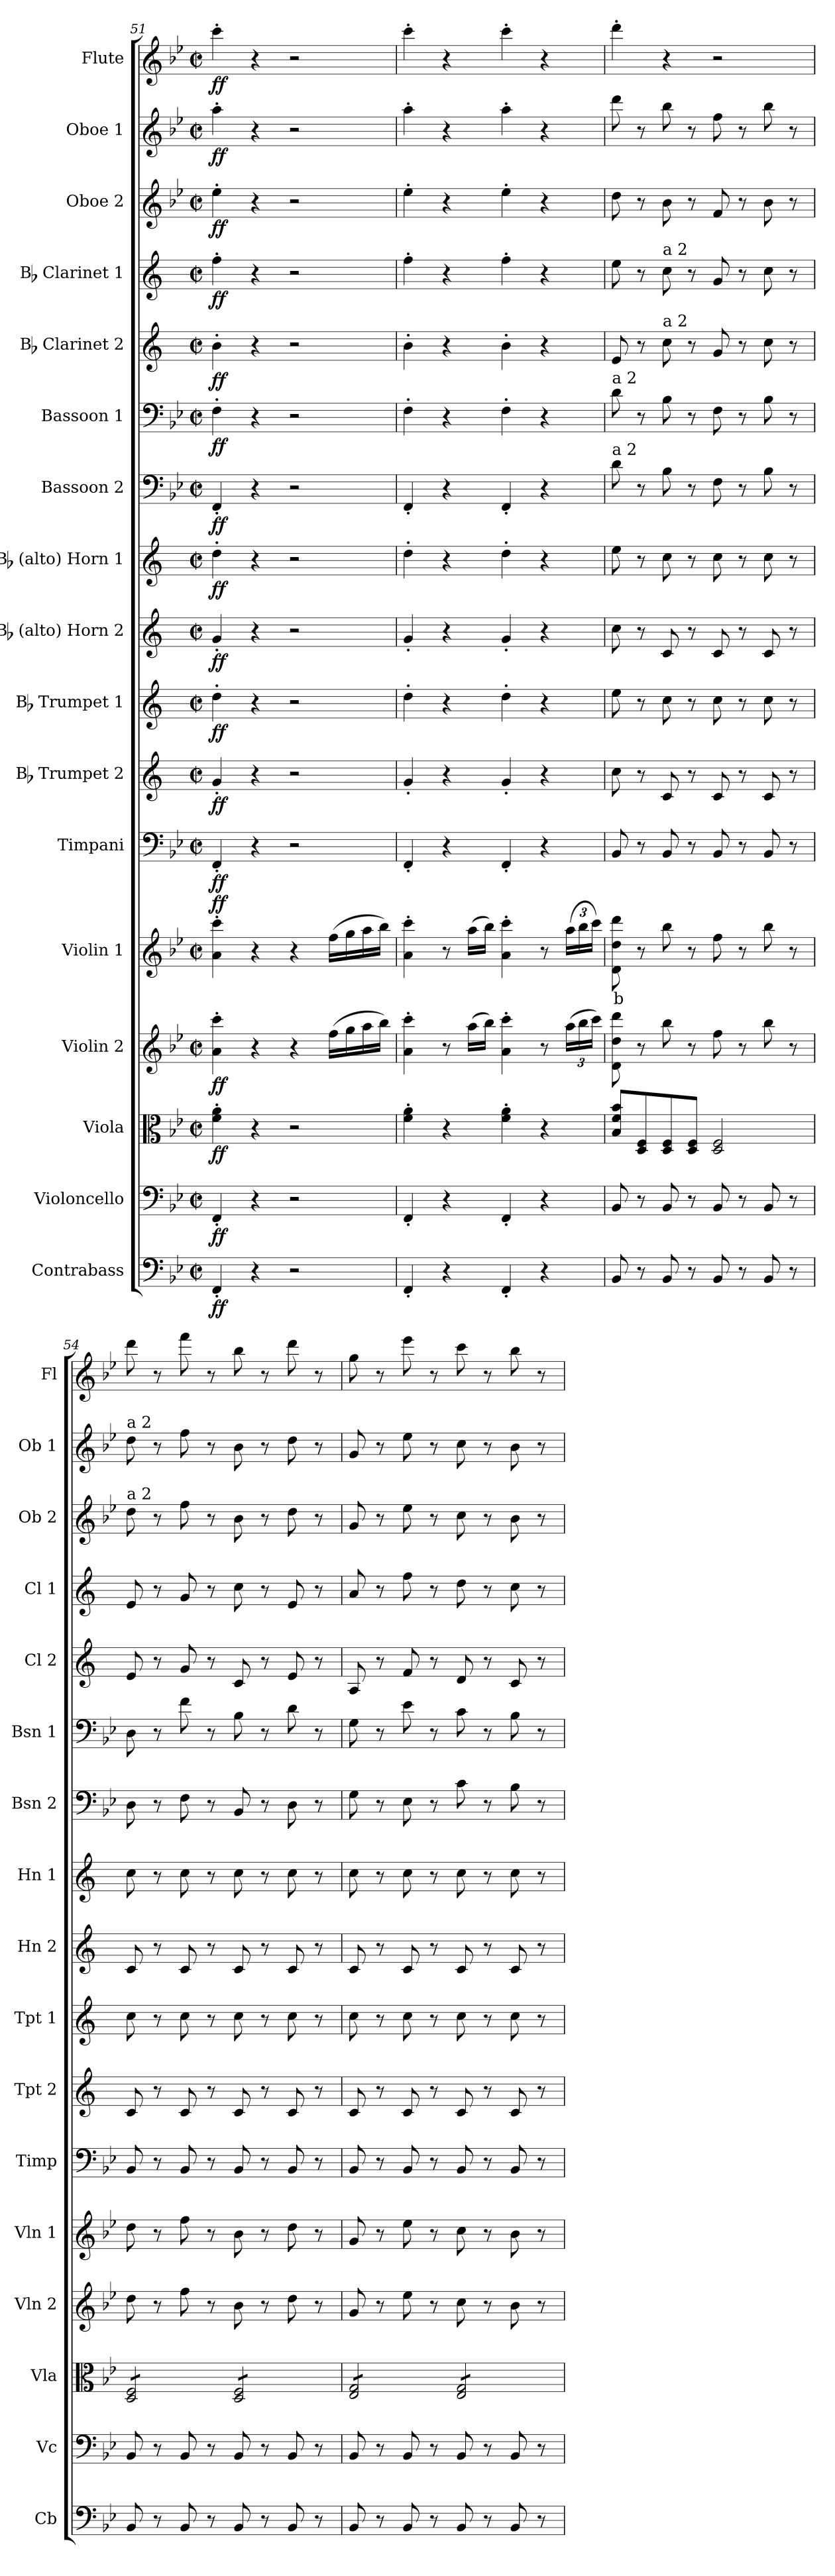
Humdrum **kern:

**kern	**dynam	**kern	**dynam	**kern	**dynam	**kern	**dynam	**kern	**text	**dynam	**kern	**dynam	**kern	**dynam	**kern	**dynam	**kern	**dynam	**kern	**dynam	**kern	**dynam	**kern	**dynam	**kern	**dynam	**kern	**dynam	**kern	**dynam	**kern	**dynam	**kern	**dynam
*part17	*part17	*part16	*part16	*part15	*part15	*part14	*part14	*part13	*part13	*part13	*part12	*part12	*part11	*part11	*part10	*part10	*part9	*part9	*part8	*part8	*part7	*part7	*part6	*part6	*part5	*part5	*part4	*part4	*part3	*part3	*part2	*part2	*part1	*part1
*staff17	*staff17	*staff16	*staff16	*staff15	*staff15	*staff14	*staff14	*staff13	*staff13	*staff13	*staff12	*staff12	*staff11	*staff11	*staff10	*staff10	*staff9	*staff9	*staff8	*staff8	*staff7	*staff7	*staff6	*staff6	*staff5	*staff5	*staff4	*staff4	*staff3	*staff3	*staff2	*staff2	*staff1	*staff1
*I"Contrabass	*	*I"Violoncello	*	*I"Viola	*	*I"Violin 2	*	*I"Violin 1	*	*	*I"Timpani	*	*I"Bb Trumpet 2	*	*I"Bb Trumpet 1	*	*I"Bb (alto) Horn 2	*	*I"Bb (alto) Horn 1	*	*I"Bassoon 2	*	*I"Bassoon 1	*	*I"Bb Clarinet 2	*	*I"Bb Clarinet 1	*	*I"Oboe 2	*	*I"Oboe 1	*	*I"Flute	*
*I'Cb	*	*I'Vc	*	*I'Vla	*	*I'Vln 2	*	*I'Vln 1	*	*	*I'Timp	*	*I'Tpt 2	*	*I'Tpt 1	*	*I'Hn 2	*	*I'Hn 1	*	*I'Bsn 2	*	*I'Bsn 1	*	*I'Cl 2	*	*I'Cl 1	*	*I'Ob 2	*	*I'Ob 1	*	*I'Fl	*
*clefF4	*	*clefF4	*	*clefC3	*	*clefG2	*	*clefG2	*	*	*clefF4	*	*clefG2	*	*clefG2	*	*clefG2	*	*clefG2	*	*clefF4	*	*clefF4	*	*clefG2	*	*clefG2	*	*clefG2	*	*clefG2	*	*clefG2	*
*ITrd7c12	*	*	*	*	*	*	*	*	*	*	*	*	*ITrd1c2	*	*ITrd1c2	*	*ITrd1c2	*	*ITrd1c2	*	*	*	*	*	*ITrd1c2	*	*ITrd1c2	*	*	*	*	*	*	*
*k[b-e-]	*	*k[b-e-]	*	*k[b-e-]	*	*k[b-e-]	*	*k[b-e-]	*	*	*k[b-e-]	*	*k[b-e-]	*	*k[b-e-]	*	*k[b-e-]	*	*k[b-e-]	*	*k[b-e-]	*	*k[b-e-]	*	*k[b-e-]	*	*k[b-e-]	*	*k[b-e-]	*	*k[b-e-]	*	*k[b-e-]	*
*M2/2	*	*M2/2	*	*M2/2	*	*M2/2	*	*M2/2	*	*	*M2/2	*	*M2/2	*	*M2/2	*	*M2/2	*	*M2/2	*	*M2/2	*	*M2/2	*	*M2/2	*	*M2/2	*	*M2/2	*	*M2/2	*	*M2/2	*
*met(c|)	*	*met(c|)	*	*met(c|)	*	*met(c|)	*	*met(c|)	*	*	*met(c|)	*	*met(c|)	*	*met(c|)	*	*met(c|)	*	*met(c|)	*	*met(c|)	*	*met(c|)	*	*met(c|)	*	*met(c|)	*	*met(c|)	*	*met(c|)	*	*met(c|)	*
=51	=51	=51	=51	=51	=51	=51	=51	=51	=51	=51	=51	=51	=51	=51	=51	=51	=51	=51	=51	=51	=51	=51	=51	=51	=51	=51	=51	=51	=51	=51	=51	=51	=51	=51
!	!LO:DY:b	!	!LO:DY:b	!	!LO:DY:b	!	!LO:DY:b	!	!	!LO:DY:b	!	!LO:DY:b	!	!LO:DY:b	!	!LO:DY:b	!	!LO:DY:b	!	!LO:DY:b	!	!LO:DY:b	!	!LO:DY:b	!	!LO:DY:b	!	!LO:DY:b	!	!LO:DY:b	!	!LO:DY:b	!	!LO:DY:b
4FFF'/	ff	4FF'/	ff	4f\' 4a\'	ff	4a\' 4ccc\'	ff	4a\' 4ccc\'	.	ff	4FF'/	ff	4f'/	ff	4cc'\	ff	4f'/	ff	4cc'\	ff	4FF'/	ff	4F'\	ff	4a'\	ff	4ee-'\	ff	4ee-'\	ff	4aa'\	ff	4ccc'\	ff
4r	.	4r	.	4r	.	4r	.	4r	.	.	4r	.	4r	.	4r	.	4r	.	4r	.	4r	.	4r	.	4r	.	4r	.	4r	.	4r	.	4r	.
2r	.	2r	.	2r	.	4r	.	4r	.	.	2r	.	2r	.	2r	.	2r	.	2r	.	2r	.	2r	.	2r	.	2r	.	2r	.	2r	.	2r	.
.	.	.	.	.	.	(16ff\LL	.	(16ff\LL	.	.	.	.	.	.	.	.	.	.	.	.	.	.	.	.	.	.	.	.	.	.	.	.	.	.
.	.	.	.	.	.	16gg\	.	16gg\	.	.	.	.	.	.	.	.	.	.	.	.	.	.	.	.	.	.	.	.	.	.	.	.	.	.
.	.	.	.	.	.	16aa\	.	16aa\	.	.	.	.	.	.	.	.	.	.	.	.	.	.	.	.	.	.	.	.	.	.	.	.	.	.
.	.	.	.	.	.	16bb-\JJ)	.	16bb-\JJ)	.	.	.	.	.	.	.	.	.	.	.	.	.	.	.	.	.	.	.	.	.	.	.	.	.	.
!!LO:PB:g=z
=52	=52	=52	=52	=52	=52	=52	=52	=52	=52	=52	=52	=52	=52	=52	=52	=52	=52	=52	=52	=52	=52	=52	=52	=52	=52	=52	=52	=52	=52	=52	=52	=52	=52	=52
4FFF'/	.	4FF'/	.	4f\' 4a\'	.	4a\' 4ccc\'	.	4a\' 4ccc\'	.	.	4FF'/	.	4f'/	.	4cc'\	.	4f'/	.	4cc'\	.	4FF'/	.	4F'\	.	4a'\	.	4ee-'\	.	4ee-'\	.	4aa'\	.	4ccc'\	.
4r	.	4r	.	4r	.	8r	.	8r	.	.	4r	.	4r	.	4r	.	4r	.	4r	.	4r	.	4r	.	4r	.	4r	.	4r	.	4r	.	4r	.
.	.	.	.	.	.	(16aa\LL	.	(16aa\LL	.	.	.	.	.	.	.	.	.	.	.	.	.	.	.	.	.	.	.	.	.	.	.	.	.	.
.	.	.	.	.	.	16bb-\JJ)	.	16bb-\JJ)	.	.	.	.	.	.	.	.	.	.	.	.	.	.	.	.	.	.	.	.	.	.	.	.	.	.
4FFF'/	.	4FF'/	.	4f\' 4a\'	.	4a\' 4ccc\'	.	4a\' 4ccc\'	.	.	4FF'/	.	4f'/	.	4cc'\	.	4f'/	.	4cc'\	.	4FF'/	.	4F'\	.	4a'\	.	4ee-'\	.	4ee-'\	.	4aa'\	.	4ccc'\	.
4r	.	4r	.	4r	.	8r	.	8r	.	.	4r	.	4r	.	4r	.	4r	.	4r	.	4r	.	4r	.	4r	.	4r	.	4r	.	4r	.	4r	.
*	*	*	*	*	*	*Xbrackettup	*	*Xbrackettup	*	*	*	*	*	*	*	*	*	*	*	*	*	*	*	*	*	*	*	*	*	*	*	*	*	*
.	.	.	.	.	.	(24aa\LL	.	(24aa\LL	.	.	.	.	.	.	.	.	.	.	.	.	.	.	.	.	.	.	.	.	.	.	.	.	.	.
.	.	.	.	.	.	24bb-\	.	24bb-\	.	.	.	.	.	.	.	.	.	.	.	.	.	.	.	.	.	.	.	.	.	.	.	.	.	.
.	.	.	.	.	.	24ccc\JJ)	.	24ccc\JJ)	.	.	.	.	.	.	.	.	.	.	.	.	.	.	.	.	.	.	.	.	.	.	.	.	.	.
=53	=53	=53	=53	=53	=53	=53	=53	=53	=53	=53	=53	=53	=53	=53	=53	=53	=53	=53	=53	=53	=53	=53	=53	=53	=53	=53	=53	=53	=53	=53	=53	=53	=53	=53
!	!	!	!	!	!	!	!	!	!	!	!	!	!	!	!	!	!	!	!	!	!	!	!LO:TX:a:t=a 2	!	!	!	!	!	!	!	!	!	!	!
!	!	!	!	!	!	!	!	!	!	!	!	!	!	!	!	!	!	!	!	!	!LO:TX:a:t=a 2	!	!	!	!	!	!	!	!	!	!	!	!	!
!	!	!	!	!	!	!	!	!	!LO:LY:b:color=#FF0000	!	!	!	!	!	!	!	!	!	!	!	!	!	!	!	!	!	!	!	!	!	!	!	!	!
8BBB-/	.	8BB-/	.	8B-/ 8f/ 8b-/L	.	8d\ 8dd\ 8ddd\	.	8d\ 8dd\ 8ddd\	b	.	8BB-/	.	8b-\	.	8dd\	.	8b-\	.	8dd\	.	8d\	.	8d\	.	8d/	.	8dd\	.	8dd\	.	8ddd\	.	4ddd'\	.
8r	.	8r	.	8D/ 8F/	.	8r	.	8r	.	.	8r	.	8r	.	8r	.	8r	.	8r	.	8r	.	8r	.	8r	.	8r	.	8r	.	8r	.	.	.
!	!	!	!	!	!	!	!	!	!	!	!	!	!	!	!	!	!	!	!	!	!	!	!	!	!	!	!LO:TX:a:t=a 2	!	!	!	!	!	!	!
!	!	!	!	!	!	!	!	!	!	!	!	!	!	!	!	!	!	!	!	!	!	!	!	!	!LO:TX:a:t=a 2	!	!	!	!	!	!	!	!	!
8BBB-/	.	8BB-/	.	8D/ 8F/	.	8bb-\	.	8bb-\	.	.	8BB-/	.	8B-/	.	8b-\	.	8B-/	.	8b-\	.	8B-\	.	8B-\	.	8b-\	.	8b-\	.	8b-\	.	8bb-\	.	4r	.
8r	.	8r	.	8D/ 8F/J	.	8r	.	8r	.	.	8r	.	8r	.	8r	.	8r	.	8r	.	8r	.	8r	.	8r	.	8r	.	8r	.	8r	.	.	.
8BBB-/	.	8BB-/	.	2D/ 2F/	.	8ff\	.	8ff\	.	.	8BB-/	.	8B-/	.	8b-\	.	8B-/	.	8b-\	.	8F\	.	8F\	.	8f/	.	8f/	.	8f/	.	8ff\	.	2r	.
8r	.	8r	.	.	.	8r	.	8r	.	.	8r	.	8r	.	8r	.	8r	.	8r	.	8r	.	8r	.	8r	.	8r	.	8r	.	8r	.	.	.
8BBB-/	.	8BB-/	.	.	.	8bb-\	.	8bb-\	.	.	8BB-/	.	8B-/	.	8b-\	.	8B-/	.	8b-\	.	8B-\	.	8B-\	.	8b-\	.	8b-\	.	8b-\	.	8bb-\	.	.	.
8r	.	8r	.	.	.	8r	.	8r	.	.	8r	.	8r	.	8r	.	8r	.	8r	.	8r	.	8r	.	8r	.	8r	.	8r	.	8r	.	.	.
=54	=54	=54	=54	=54	=54	=54	=54	=54	=54	=54	=54	=54	=54	=54	=54	=54	=54	=54	=54	=54	=54	=54	=54	=54	=54	=54	=54	=54	=54	=54	=54	=54	=54	=54
!	!	!	!	!	!	!	!	!	!	!	!	!	!	!	!	!	!	!	!	!	!	!	!	!	!	!	!	!	!	!	!LO:TX:a:t=a 2	!	!	!
!	!	!	!	!	!	!	!	!	!	!	!	!	!	!	!	!	!	!	!	!	!	!	!	!	!	!	!	!	!LO:TX:a:t=a 2	!	!	!	!	!
*	*	*	*	*tremolo	*	*	*	*	*	*	*	*	*	*	*	*	*	*	*	*	*	*	*	*	*	*	*	*	*	*	*	*	*	*
8BBB-/	.	8BB-/	.	8D/ 8F/L	.	8dd\	.	8dd\	.	.	8BB-/	.	8B-/	.	8b-\	.	8B-/	.	8b-\	.	8D\	.	8D\	.	8d/	.	8d/	.	8dd\	.	8dd\	.	8ddd\	.
8r	.	8r	.	8D/ 8F/	.	8r	.	8r	.	.	8r	.	8r	.	8r	.	8r	.	8r	.	8r	.	8r	.	8r	.	8r	.	8r	.	8r	.	8r	.
8BBB-/	.	8BB-/	.	8D/ 8F/	.	8ff\	.	8ff\	.	.	8BB-/	.	8B-/	.	8b-\	.	8B-/	.	8b-\	.	8F\	.	8f\	.	8f/	.	8f/	.	8ff\	.	8ff\	.	8fff\	.
8r	.	8r	.	8D/ 8F/J	.	8r	.	8r	.	.	8r	.	8r	.	8r	.	8r	.	8r	.	8r	.	8r	.	8r	.	8r	.	8r	.	8r	.	8r	.
8BBB-/	.	8BB-/	.	8D/ 8F/L	.	8b-\	.	8b-\	.	.	8BB-/	.	8B-/	.	8b-\	.	8B-/	.	8b-\	.	8BB-/	.	8B-\	.	8B-/	.	8b-\	.	8b-\	.	8b-\	.	8bb-\	.
8r	.	8r	.	8D/ 8F/	.	8r	.	8r	.	.	8r	.	8r	.	8r	.	8r	.	8r	.	8r	.	8r	.	8r	.	8r	.	8r	.	8r	.	8r	.
8BBB-/	.	8BB-/	.	8D/ 8F/	.	8dd\	.	8dd\	.	.	8BB-/	.	8B-/	.	8b-\	.	8B-/	.	8b-\	.	8D\	.	8d\	.	8d/	.	8d/	.	8dd\	.	8dd\	.	8ddd\	.
8r	.	8r	.	8D/ 8F/J	.	8r	.	8r	.	.	8r	.	8r	.	8r	.	8r	.	8r	.	8r	.	8r	.	8r	.	8r	.	8r	.	8r	.	8r	.
=55	=55	=55	=55	=55	=55	=55	=55	=55	=55	=55	=55	=55	=55	=55	=55	=55	=55	=55	=55	=55	=55	=55	=55	=55	=55	=55	=55	=55	=55	=55	=55	=55	=55	=55
8BBB-/	.	8BB-/	.	8E-/ 8G/L	.	8g/	.	8g/	.	.	8BB-/	.	8B-/	.	8b-\	.	8B-/	.	8b-\	.	8G\	.	8G\	.	8G/	.	8g/	.	8g/	.	8g/	.	8gg\	.
8r	.	8r	.	8E-/ 8G/	.	8r	.	8r	.	.	8r	.	8r	.	8r	.	8r	.	8r	.	8r	.	8r	.	8r	.	8r	.	8r	.	8r	.	8r	.
8BBB-/	.	8BB-/	.	8E-/ 8G/	.	8ee-\	.	8ee-\	.	.	8BB-/	.	8B-/	.	8b-\	.	8B-/	.	8b-\	.	8E-\	.	8e-\	.	8e-/	.	8ee-\	.	8ee-\	.	8ee-\	.	8eee-\	.
8r	.	8r	.	8E-/ 8G/J	.	8r	.	8r	.	.	8r	.	8r	.	8r	.	8r	.	8r	.	8r	.	8r	.	8r	.	8r	.	8r	.	8r	.	8r	.
8BBB-/	.	8BB-/	.	8E-/ 8G/L	.	8cc\	.	8cc\	.	.	8BB-/	.	8B-/	.	8b-\	.	8B-/	.	8b-\	.	8c\	.	8c\	.	8c/	.	8cc\	.	8cc\	.	8cc\	.	8ccc\	.
8r	.	8r	.	8E-/ 8G/	.	8r	.	8r	.	.	8r	.	8r	.	8r	.	8r	.	8r	.	8r	.	8r	.	8r	.	8r	.	8r	.	8r	.	8r	.
8BBB-/	.	8BB-/	.	8E-/ 8G/	.	8b-\	.	8b-\	.	.	8BB-/	.	8B-/	.	8b-\	.	8B-/	.	8b-\	.	8B-\	.	8B-\	.	8B-/	.	8b-\	.	8b-\	.	8b-\	.	8bb-\	.
8r	.	8r	.	8E-/ 8G/J	.	8r	.	8r	.	.	8r	.	8r	.	8r	.	8r	.	8r	.	8r	.	8r	.	8r	.	8r	.	8r	.	8r	.	8r	.
*	*	*	*	*Xtremolo	*	*	*	*	*	*	*	*	*	*	*	*	*	*	*	*	*	*	*	*	*	*	*	*	*	*	*	*	*	*
=	=	=	=	=	=	=	=	=	=	=	=	=	=	=	=	=	=	=	=	=	=	=	=	=	=	=	=	=	=	=	=	=	=	=
*-	*-	*-	*-	*-	*-	*-	*-	*-	*-	*-	*-	*-	*-	*-	*-	*-	*-	*-	*-	*-	*-	*-	*-	*-	*-	*-	*-	*-	*-	*-	*-	*-	*-	*-
